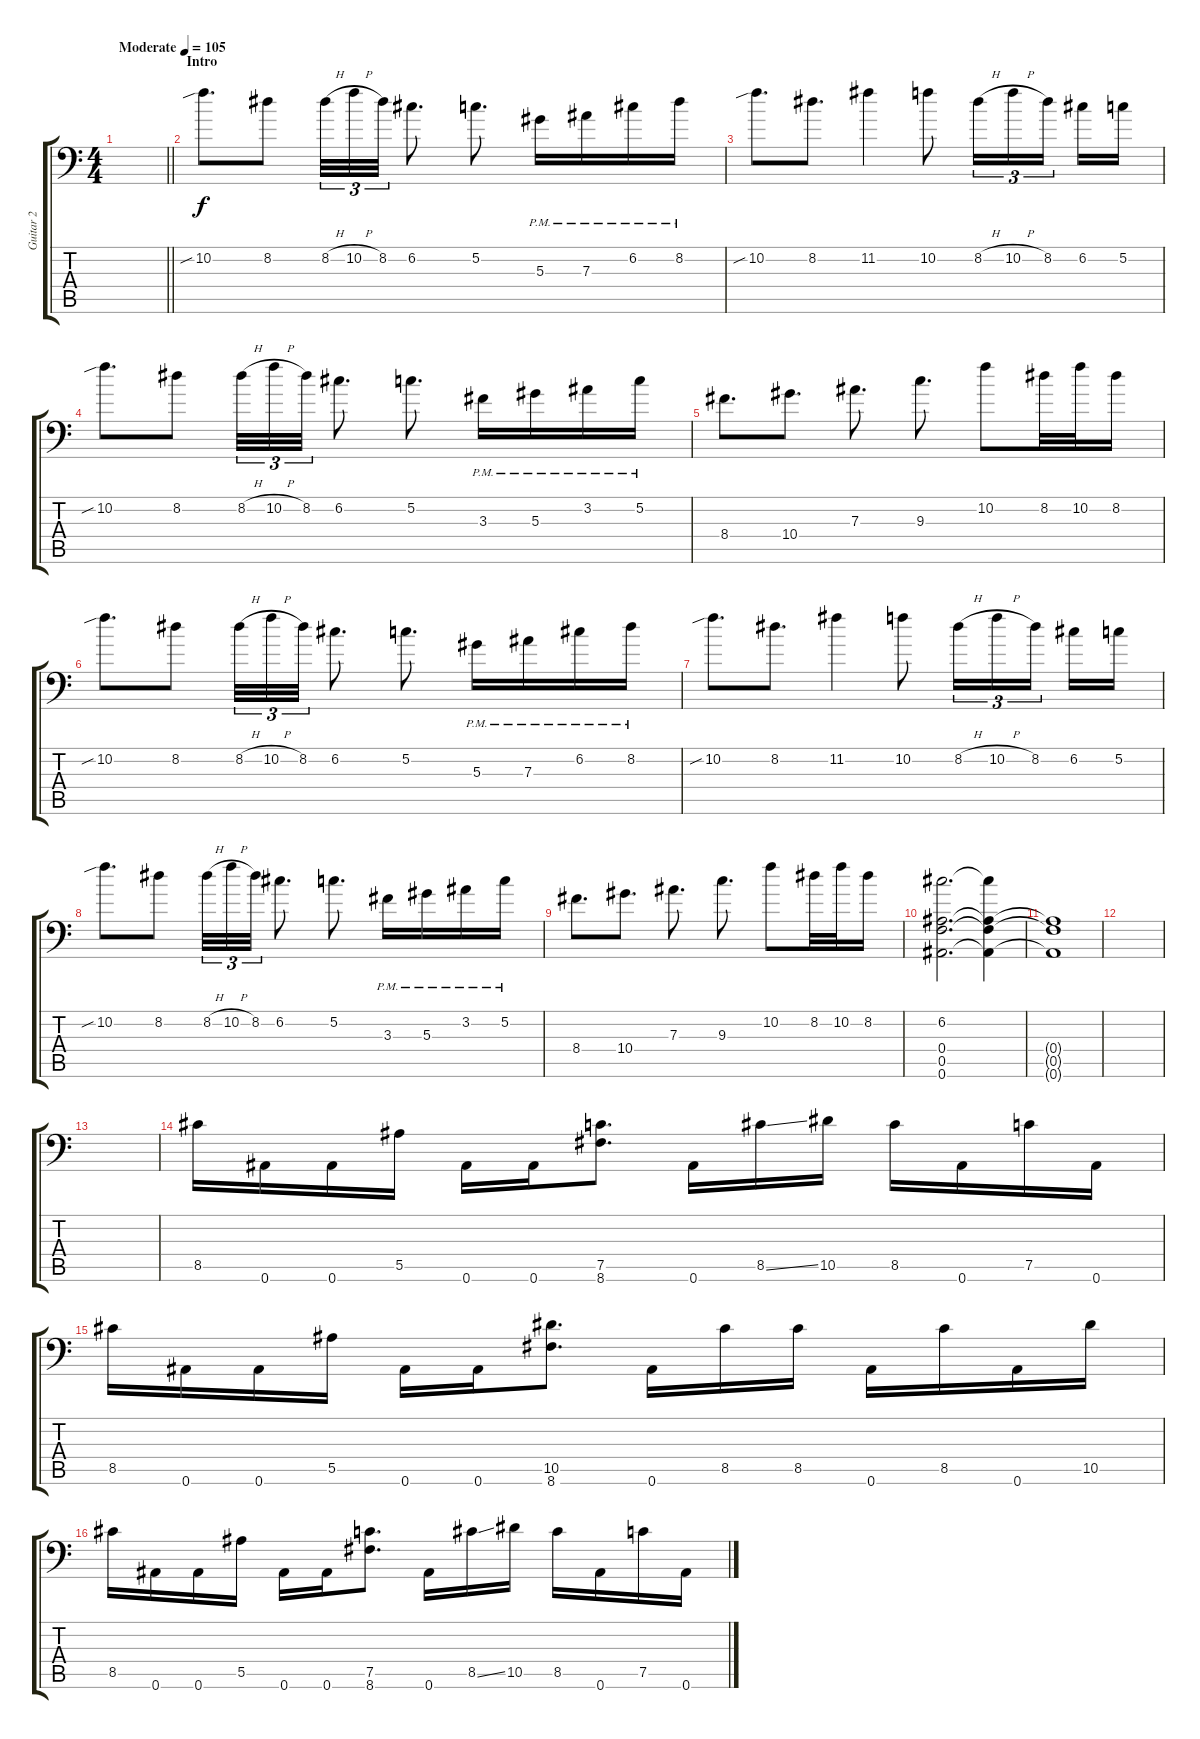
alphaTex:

\track ("Guitar 2" "Guitar 2") {instrument distortionguitar}
\staff {score tabs}
\tuning (C4 G3 Eb3 Bb2 F2 Bb1) {hide}
\ts (4 4)
\tempo (105 "Moderate")
\clef f4
\barLineRight lightlight
\ks c
|
\section ("" "Intro")
10.2{sib}.8{d} 8.2.8 8.2{h}.32{tu (3 2)} 10.2{h}.32{tu (3 2)} 8.2.32{tu (3 2)} 6.2.8{d} 5.2.8{d} 5.3{pm}.16 7.3{pm}.16 6.2{pm}.16 8.2{pm}.16 |
10.2{sib}.8{d} 8.2.8{d} 11.2.4 10.2.8 8.2{h}.16{tu (3 2)} 10.2{h}.16{tu (3 2)} 8.2.16{tu (3 2) beam splitsecondary} 6.2.16 5.2.16 |
10.2{sib}.8{d} 8.2.8 8.2{h}.32{tu (3 2)} 10.2{h}.32{tu (3 2)} 8.2.32{tu (3 2)} 6.2.8{d} 5.2.8{d} 3.3{pm}.16 5.3{pm}.16 3.2{pm}.16 5.2{pm}.16 |
8.4.8{d} 10.4.8{d} 7.3.8{d} 9.3.8{d} 10.2.8 8.2.32 10.2.32 8.2.16 |
10.2{sib}.8{d} 8.2.8 8.2{h}.32{tu (3 2)} 10.2{h}.32{tu (3 2)} 8.2.32{tu (3 2)} 6.2.8{d} 5.2.8{d} 5.3{pm}.16 7.3{pm}.16 6.2{pm}.16 8.2{pm}.16 |
10.2{sib}.8{d} 8.2.8{d} 11.2.4 10.2.8 8.2{h}.16{tu (3 2)} 10.2{h}.16{tu (3 2)} 8.2.16{tu (3 2) beam splitsecondary} 6.2.16 5.2.16 |
10.2{sib}.8{d} 8.2.8 8.2{h}.32{tu (3 2)} 10.2{h}.32{tu (3 2)} 8.2.32{tu (3 2)} 6.2.8{d} 5.2.8{d} 3.3{pm}.16 5.3{pm}.16 3.2{pm}.16 5.2{pm}.16 |
8.4.8{d} 10.4.8{d} 7.3.8{d} 9.3.8{d} 10.2.8 8.2.32 10.2.32 8.2.16 |
(6.2 0.4 0.5 0.6).2{d} (6.2{t} 0.4{t} 0.5{t} 0.6{t}).4 |
(0.4{t} 0.5{t} 0.6{t}).1 |
|
|
8.5.16 0.6.16 0.6.16 5.5.16 0.6.16 0.6.16 (7.5 8.6).8{d} 0.6.16 8.5{ss}.16 10.5.16 8.5.16 0.6.16 7.5.16 0.6.16 |
8.5.16 0.6.16 0.6.16 5.5.16 0.6.16 0.6.16 (10.5 8.6).8{d} 0.6.16 8.5.16 8.5.16 0.6.16 8.5.16 0.6.16 10.5.16 |
8.5.16 0.6.16 0.6.16 5.5.16 0.6.16 0.6.16 (7.5 8.6).8{d} 0.6.16 8.5{ss}.16 10.5.16 8.5.16 0.6.16 7.5.16 0.6.16
